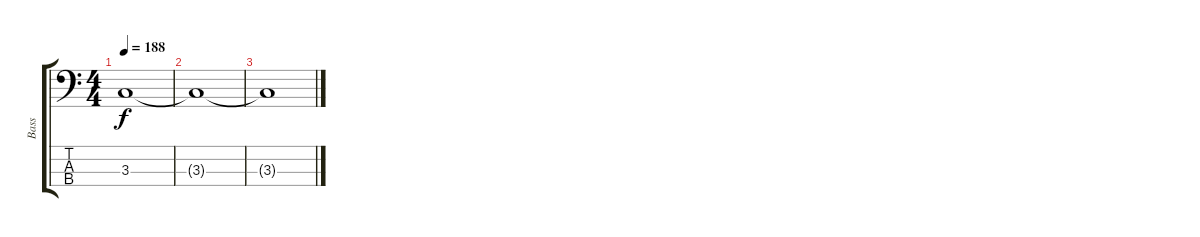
\track ("Bass" "Bass") {instrument electricbasspick}
\staff {score tabs}
\tuning (G2 D2 A1 E1) {hide}
\ts (4 4)
\tempo 188
\clef f4
\ks c
3.3.1{dy f} |
3.3{t}.1 |
3.3{t}.1
